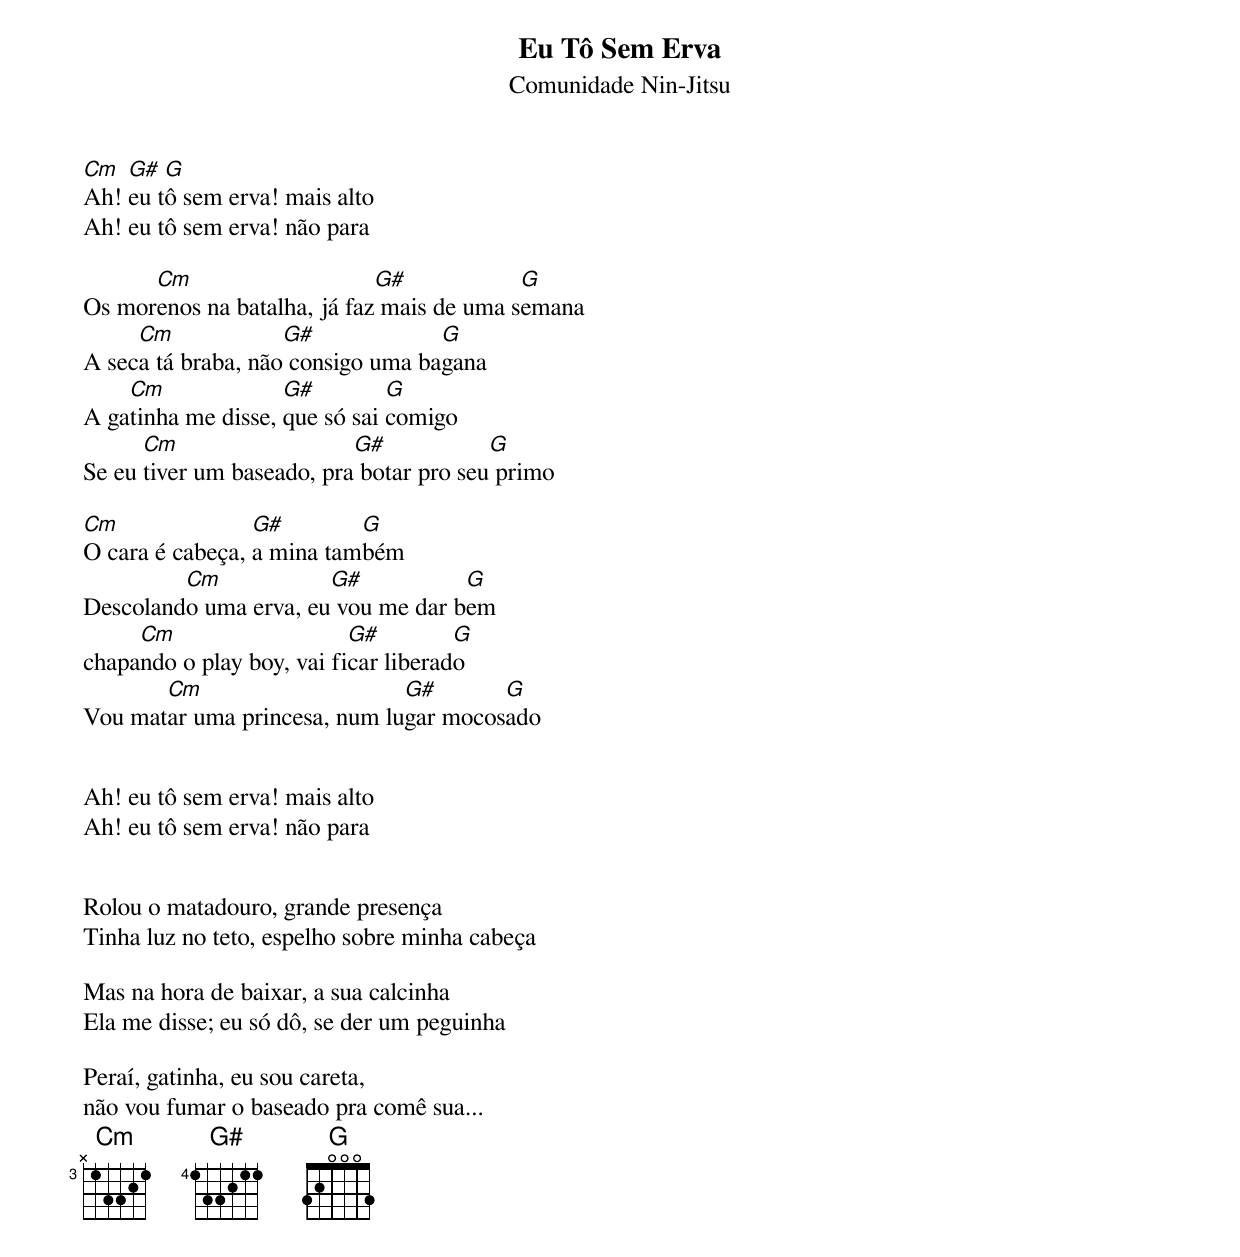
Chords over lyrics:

Eu Tô Sem Erva
Comunidade Nin-Jitsu


Cm  G#  G
Ah! eu tô sem erva! mais alto
Ah! eu tô sem erva! não para

      Cm                     G#            G
Os morenos na batalha, já faz mais de uma semana
     Cm             G#             G
A seca tá braba, não consigo uma bagana
    Cm              G#         G
A gatinha me disse, que só sai comigo
      Cm                   G#            G
Se eu tiver um baseado, pra botar pro seu primo

Cm               G#        G
O cara é cabeça, a mina também
         Cm            G#           G
Descolando uma erva, eu vou me dar bem
     Cm                    G#         G
chapando o play boy, vai ficar liberado
       Cm                     G#       G
Vou matar uma princesa, num lugar mocosado


Ah! eu tô sem erva! mais alto
Ah! eu tô sem erva! não para


Rolou o matadouro, grande presença
Tinha luz no teto, espelho sobre minha cabeça

Mas na hora de baixar, a sua calcinha
Ela me disse; eu só dô, se der um peguinha

Peraí, gatinha, eu sou careta,
não vou fumar o baseado pra comê sua...
